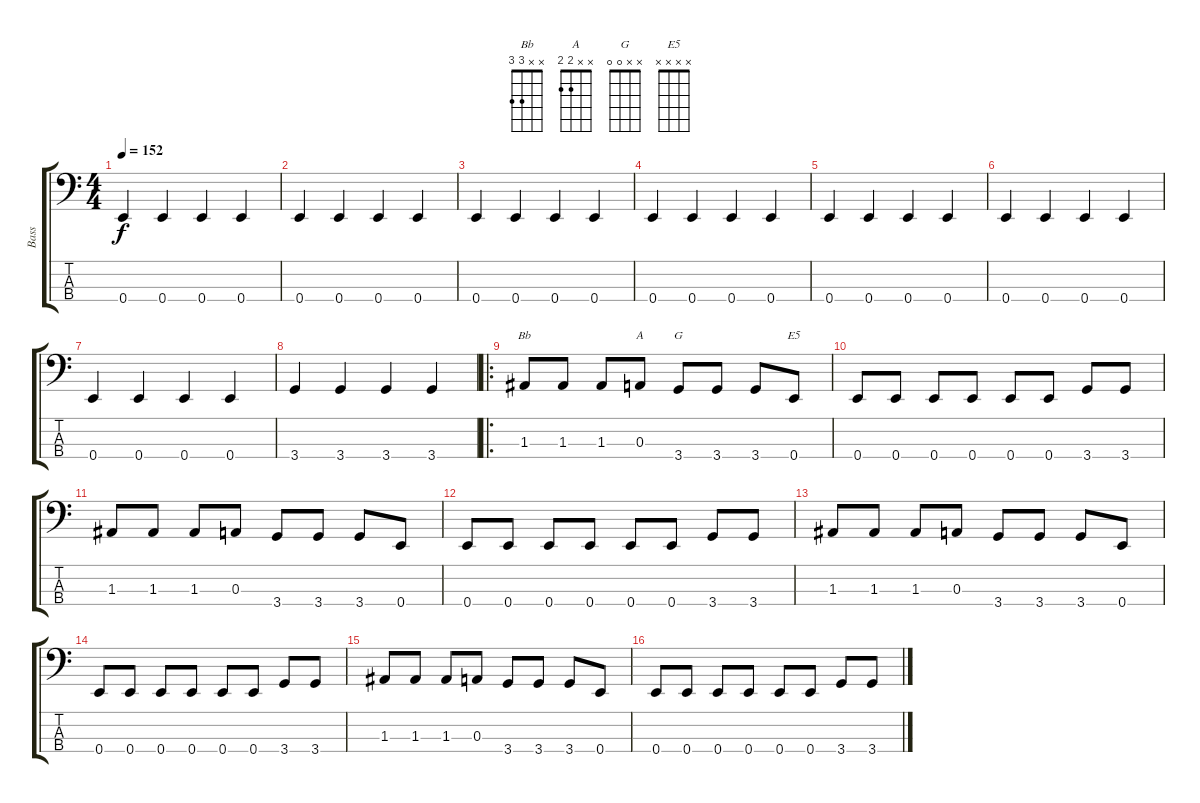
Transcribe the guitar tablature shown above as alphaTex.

\track ("Bass" "Bass") {instrument electricbassfinger}
\staff {score tabs}
\tuning (G2 D2 A1 E1) {hide}
\chord ("Bb" x x 3 3)
\chord ("A" x x 2 2)
\chord ("G" x x 0 0)
\chord ("E5" x x x x)
\ts (4 4)
\tempo 152
\clef f4
\ks c
0.4.4{dy f instrument electricbassfinger} 0.4.4 0.4.4 0.4.4 |
0.4.4 0.4.4 0.4.4 0.4.4 |
0.4.4 0.4.4 0.4.4 0.4.4 |
0.4.4 0.4.4 0.4.4 0.4.4 |
0.4.4 0.4.4 0.4.4 0.4.4 |
0.4.4 0.4.4 0.4.4 0.4.4 |
0.4.4 0.4.4 0.4.4 0.4.4 |
3.4.4 3.4.4 3.4.4 3.4.4 |
\ro
1.3.8{ch "Bb"} 1.3.8 1.3.8 0.3.8{ch "A"} 3.4.8{ch "G"} 3.4.8 3.4.8 0.4.8{ch "E5"} |
0.4.8 0.4.8 0.4.8 0.4.8 0.4.8 0.4.8 3.4.8 3.4.8 |
1.3.8 1.3.8 1.3.8 0.3.8 3.4.8 3.4.8 3.4.8 0.4.8 |
0.4.8 0.4.8 0.4.8 0.4.8 0.4.8 0.4.8 3.4.8 3.4.8 |
1.3.8 1.3.8 1.3.8 0.3.8 3.4.8 3.4.8 3.4.8 0.4.8 |
0.4.8 0.4.8 0.4.8 0.4.8 0.4.8 0.4.8 3.4.8 3.4.8 |
1.3.8 1.3.8 1.3.8 0.3.8 3.4.8 3.4.8 3.4.8 0.4.8 |
0.4.8 0.4.8 0.4.8 0.4.8 0.4.8 0.4.8 3.4.8 3.4.8
